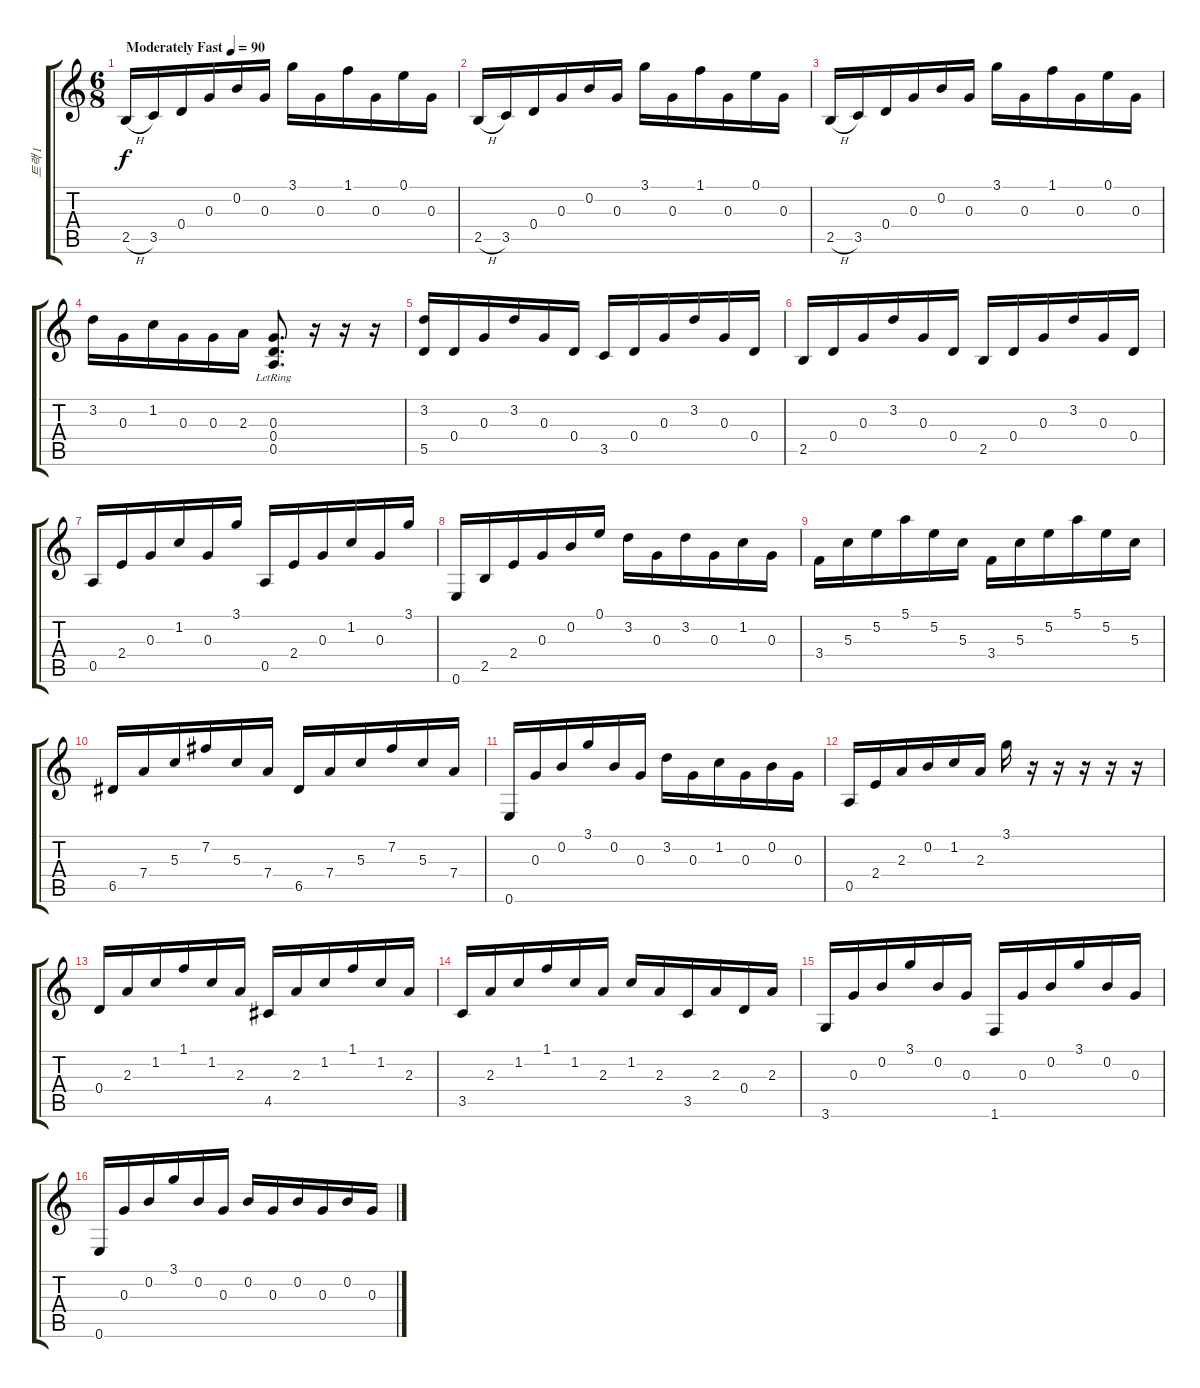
\track ("트랙 1" "트랙 1") {instrument acousticguitarsteel}
\staff {score tabs}
\tuning (E4 B3 G3 D3 A2 E2) {hide}
\ts (6 8)
\tempo (90 "Moderately Fast")
\clef g2
\ks c
2.5{h}.16{dy f instrument acousticguitarsteel} 3.5.16 0.4.16 0.3.16 0.2.16 0.3.16 3.1.16 0.3.16 1.1.16 0.3.16 0.1.16 0.3.16 |
2.5{h}.16 3.5.16 0.4.16 0.3.16 0.2.16 0.3.16 3.1.16 0.3.16 1.1.16 0.3.16 0.1.16 0.3.16 |
2.5{h}.16 3.5.16 0.4.16 0.3.16 0.2.16 0.3.16 3.1.16 0.3.16 1.1.16 0.3.16 0.1.16 0.3.16 |
3.2.16 0.3.16 1.2.16 0.3.16 0.3.16 2.3.16 (0.3{lr} 0.4{lr} 0.5{lr}).8{d} r.16 r.16 r.16 |
(3.2 5.5).16 0.4.16 0.3.16 3.2.16 0.3.16 0.4.16 3.5.16 0.4.16 0.3.16 3.2.16 0.3.16 0.4.16 |
2.5.16 0.4.16 0.3.16 3.2.16 0.3.16 0.4.16 2.5.16 0.4.16 0.3.16 3.2.16 0.3.16 0.4.16 |
0.5.16 2.4.16 0.3.16 1.2.16 0.3.16 3.1.16 0.5.16 2.4.16 0.3.16 1.2.16 0.3.16 3.1.16 |
0.6.16 2.5.16 2.4.16 0.3.16 0.2.16 0.1.16 3.2.16 0.3.16 3.2.16 0.3.16 1.2.16 0.3.16 |
3.4.16 5.3.16 5.2.16 5.1.16 5.2.16 5.3.16 3.4.16 5.3.16 5.2.16 5.1.16 5.2.16 5.3.16 |
6.5.16 7.4.16 5.3.16 7.2.16 5.3.16 7.4.16 6.5.16 7.4.16 5.3.16 7.2.16 5.3.16 7.4.16 |
0.6.16 0.3.16 0.2.16 3.1.16 0.2.16 0.3.16 3.2.16 0.3.16 1.2.16 0.3.16 0.2.16 0.3.16 |
0.5.16 2.4.16 2.3.16 0.2.16 1.2.16 2.3.16 3.1.16 r.16 r.16 r.16 r.16 r.16 |
0.4.16 2.3.16 1.2.16 1.1.16 1.2.16 2.3.16 4.5.16 2.3.16 1.2.16 1.1.16 1.2.16 2.3.16 |
3.5.16 2.3.16 1.2.16 1.1.16 1.2.16 2.3.16 1.2.16 2.3.16 3.5.16 2.3.16 0.4.16 2.3.16 |
3.6.16 0.3.16 0.2.16 3.1.16 0.2.16 0.3.16 1.6.16 0.3.16 0.2.16 3.1.16 0.2.16 0.3.16 |
0.6.16 0.3.16 0.2.16 3.1.16 0.2.16 0.3.16 0.2.16 0.3.16 0.2.16 0.3.16 0.2.16 0.3.16
